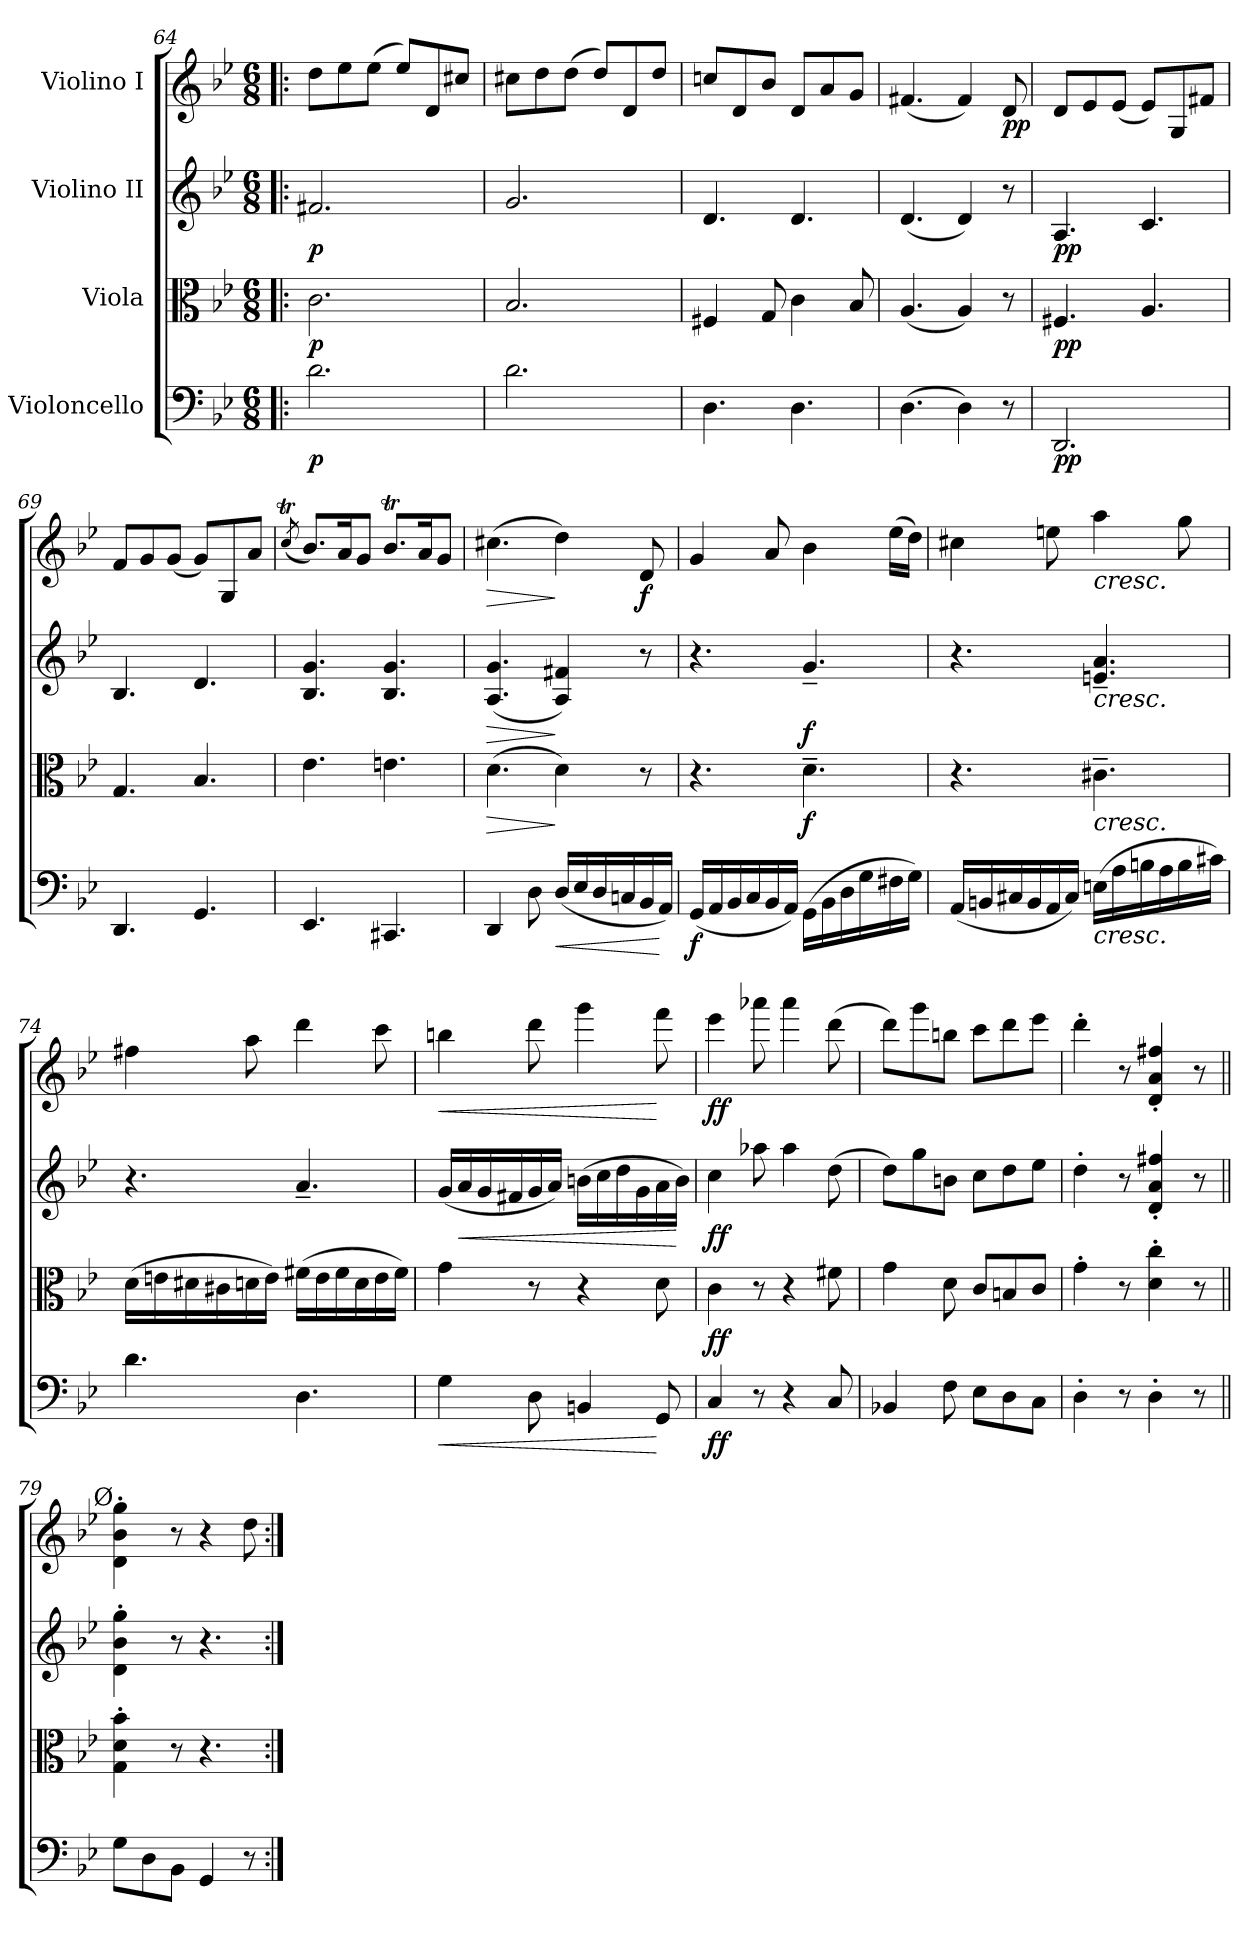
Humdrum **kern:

**kern	**dynam	**kern	**dynam	**kern	**dynam	**kern	**dynam
*part4	*part4	*part3	*part3	*part2	*part2	*part1	*part1
*staff4	*staff4	*staff3	*staff3	*staff2	*staff2	*staff1	*staff1
*I"Violoncello	*	*I"Viola	*	*I"Violino II	*	*I"Violino I	*
!!LO:LB:g=z
*clefF4	*	*clefC3	*	*clefG2	*	*clefG2	*
*k[b-e-]	*	*k[b-e-]	*	*k[b-e-]	*	*k[b-e-]	*
*g:	*	*g:	*	*g:	*	*g:	*
*M6/8	*	*M6/8	*	*M6/8	*	*M6/8	*
=64!|:	=64!|:	=64!|:	=64!|:	=64!|:	=64!|:	=64!|:	=64!|:
2.di\	p	2.ci\	p	2.f#Xi/	p	8ddi\L	.
.	.	.	.	.	.	8ee-i\	.
.	.	.	.	.	.	(8ee-i\J	.
.	.	.	.	.	.	8ee-i/L)	.
.	.	.	.	.	.	8di/	.
.	.	.	.	.	.	8cc#Xi/J	.
=65	=65	=65	=65	=65	=65	=65	=65
2.di\	.	2.B-i/	.	2.gi/	.	8cc#Xi\L	.
.	.	.	.	.	.	8ddi\	.
.	.	.	.	.	.	(8ddi\J	.
.	.	.	.	.	.	8ddi/L)	.
.	.	.	.	.	.	8di/	.
.	.	.	.	.	.	8ddi/J	.
=66	=66	=66	=66	=66	=66	=66	=66
4.Di\	.	4F#Xi/	.	4.di/	.	8ccni/L	.
.	.	.	.	.	.	8di/	.
.	.	8Gi/	.	.	.	8b-i/J	.
4.Di\	.	4ci\	.	4.di/	.	8di/L	.
.	.	.	.	.	.	8ai/	.
.	.	8B-i/	.	.	.	8gi/J	.
=67	=67	=67	=67	=67	=67	=67	=67
(4.Di\	.	(4.Ai/	.	(4.di/	.	(4.f#Xi/	.
4Di\)	.	4Ai/)	.	4di/)	.	4f#i/)	.
8r	.	8r	.	8r	.	8di/	pp
=68	=68	=68	=68	=68	=68	=68	=68
2.DDi/	pp	4.F#Xi/	pp	4.Ai/	pp	8di/L	.
.	.	.	.	.	.	8e-i/	.
.	.	.	.	.	.	(8e-i/J	.
.	.	4.Ai/	.	4.ci/	.	8e-i/L)	.
.	.	.	.	.	.	8Gi/	.
.	.	.	.	.	.	8f#Xi/J	.
=69	=69	=69	=69	=69	=69	=69	=69
4.DDi/	.	4.Gi/	.	4.B-i/	.	8fi/L	.
.	.	.	.	.	.	8gi/	.
.	.	.	.	.	.	(8gi/J	.
4.GGi/	.	4.B-i/	.	4.di/	.	8gi/L)	.
.	.	.	.	.	.	8Gi/	.
.	.	.	.	.	.	8ai/J	.
=70	=70	=70	=70	=70	=70	=70	=70
.	.	.	.	.	.	(8qccTi/	.
4.EE-i/	.	4.e-i\	.	4.B-i/ 4.gi	.	8.b-i/L)	.
.	.	.	.	.	.	16ai/k	.
.	.	.	.	.	.	8gi/J	.
4.CC#Xi/	.	4.eni\	.	4.B-i/ 4.gi	.	8.b-Ti/L	.
.	.	.	.	.	.	16ai/k	.
.	.	.	.	.	.	8gi/J	.
!!LO:LB:g=z
=71	=71	=71	=71	=71	=71	=71	=71
!	!	!	!LO:HP:b	!	!LO:HP:b	!	!LO:HP:b
4DDi/	.	(4.di\	>	(4.Ai/ 4.gi	>	(4.cc#Xi\	>
8Di\	.	.	.	.	.	.	.
!	!LO:HP:b	!	!	!	!	!	!
(16Di/LL	<	4di\)	]	4Ai/ 4f#Xi)	]	4ddi\)	]
16E-i/	.	.	.	.	.	.	.
16Di/	.	.	.	.	.	.	.
16Cni/	.	.	.	.	.	.	.
16BB-i/	.	8r	.	8r	.	8di/	f
16AAi/JJ)	[	.	.	.	.	.	.
=72	=72	=72	=72	=72	=72	=72	=72
(16GGi/LL	f	4.r	.	4.r	.	4gi/	.
16AAi/	.	.	.	.	.	.	.
16BB-i/	.	.	.	.	.	.	.
16Ci/	.	.	.	.	.	.	.
16BB-i/	.	.	.	.	.	8ai/	.
16AAi/JJ)	.	.	.	.	.	.	.
(16GGi\LL	.	4.d~i\	f	4.g~i/	f	4b-i\	.
16BB-i\	.	.	.	.	.	.	.
16Di\	.	.	.	.	.	.	.
16Gi\	.	.	.	.	.	.	.
16F#Xi\	.	.	.	.	.	(16ee-i\LL	.
16Gi\JJ)	.	.	.	.	.	16ddi\JJ)	.
=73	=73	=73	=73	=73	=73	=73	=73
(16AAi/LL	.	4.r	.	4.r	.	4cc#Xi\	.
16BBni/	.	.	.	.	.	.	.
16C#Xi/	.	.	.	.	.	.	.
16BBi/	.	.	.	.	.	.	.
16AAi/	.	.	.	.	.	8eeni\	.
16C#i/JJ)	.	.	.	.	.	.	.
!	!	!	!	!	!	!LO:TX:b:i:t=cresc.	!
!	!	!	!	!LO:TX:b:i:t=cresc.	!	!	!
!	!	!LO:TX:b:i:t=cresc.	!	!	!	!	!
!LO:TX:b:i:t=cresc.	!	!	!	!	!	!	!
(16Eni\LL	.	4.c#X~i\	.	4.eni/~ 4.ai~	.	4aai\	.
16Ai\	.	.	.	.	.	.	.
16Bni\	.	.	.	.	.	.	.
16Ai\	.	.	.	.	.	.	.
16Bi\	.	.	.	.	.	8ggi\	.
16c#Xi\JJ)	.	.	.	.	.	.	.
=74	=74	=74	=74	=74	=74	=74	=74
4.di\	.	(16di\LL	.	4.r	.	4ff#Xi\	.
.	.	16eni\	.	.	.	.	.
.	.	16d#Xi\	.	.	.	.	.
.	.	16c#Xi\	.	.	.	.	.
.	.	16dni\	.	.	.	8aai\	.
.	.	16ei\JJ)	.	.	.	.	.
4.Di\	.	(16f#Xi\LL	.	4.a~i/	.	4dddi\	.
.	.	16ei\	.	.	.	.	.
.	.	16f#i\	.	.	.	.	.
.	.	16di\	.	.	.	.	.
.	.	16ei\	.	.	.	8ccci\	.
.	.	16f#i\JJ)	.	.	.	.	.
!!LO:PB:g=z
=75	=75	=75	=75	=75	=75	=75	=75
!	!LO:HP:b	!	!	!	!	!	!LO:HP:b
4Gi\	<	4gi\	.	(16gi/LL	.	4bbni\	<
!	!	!	!	!	!LO:HP:b	!	!
.	.	.	.	16ai/	<	.	.
.	.	.	.	16gi/	.	.	.
.	.	.	.	16f#Xi/	.	.	.
8Di\	.	8r	.	16gi/	.	8dddi\	.
.	.	.	.	16ai/JJ)	.	.	.
4BBni/	.	4r	.	(16bni\LL	.	4gggi\	.
.	.	.	.	16cci\	.	.	.
.	.	.	.	16ddi\	.	.	.
.	.	.	.	16gi\	.	.	.
8GGi/	[	8di\	.	16ai\	.	8fffi\	[
.	.	.	.	16bi\JJ)	[	.	.
=76	=76	=76	=76	=76	=76	=76	=76
4Ci/	ff	4ci\	ff	4cci\	ff	4eee-i\	ff
8r	.	8r	.	8aa-Xi\	.	8aaa-Xi\	.
4r	.	4r	.	4aa-i\	.	4aaa-i\	.
8Ci/	.	8f#Xi\	.	(8ddi\	.	(8dddi\	.
=77	=77	=77	=77	=77	=77	=77	=77
4BB-Xi/	.	4gi\	.	8ddi\L)	.	8dddi\L)	.
.	.	.	.	8ggi\	.	8gggi\	.
8Fi\	.	8di\	.	8bni\J	.	8bbni\J	.
8E-i\L	.	8ci/L	.	8cci\L	.	8ccci\L	.
8Di\	.	8Bni/	.	8ddi\	.	8dddi\	.
8Ci\J	.	8ci/J	.	8ee-i\J	.	8eee-i\J	.
=78	=78	=78	=78	=78	=78	=78	=78
4D'i\	.	4g'i\	.	4dd'i\	.	4ddd'i\	.
8r	.	8r	.	8r	.	8r	.
4D'i\	.	4di\' 4cci'	.	4di/' 4ai' 4ff#Xi'	.	4di/' 4ai' 4ff#Xi'	.
8r	.	8r	.	8r	.	8r	.
=79||	=79||	=79||	=79||	=79||	=79||	=79||	=79||
!	!	!	!	!	!	!LO:TX:a:rj:t=Ø	!
8Gi\L	.	4Gi\' 4di' 4b-i'	.	4di\' 4b-i' 4ggi'	.	4di\' 4b-i' 4ggi'	.
8Di\	.	.	.	.	.	.	.
8BB-i\J	.	8r	.	8r	.	8r	.
4GGi/	.	4.r	.	4.r	.	4r	.
8r	.	.	.	.	.	8ddi\	.
=:|!	=:|!	=:|!	=:|!	=:|!	=:|!	=:|!	=:|!
*-	*-	*-	*-	*-	*-	*-	*-
